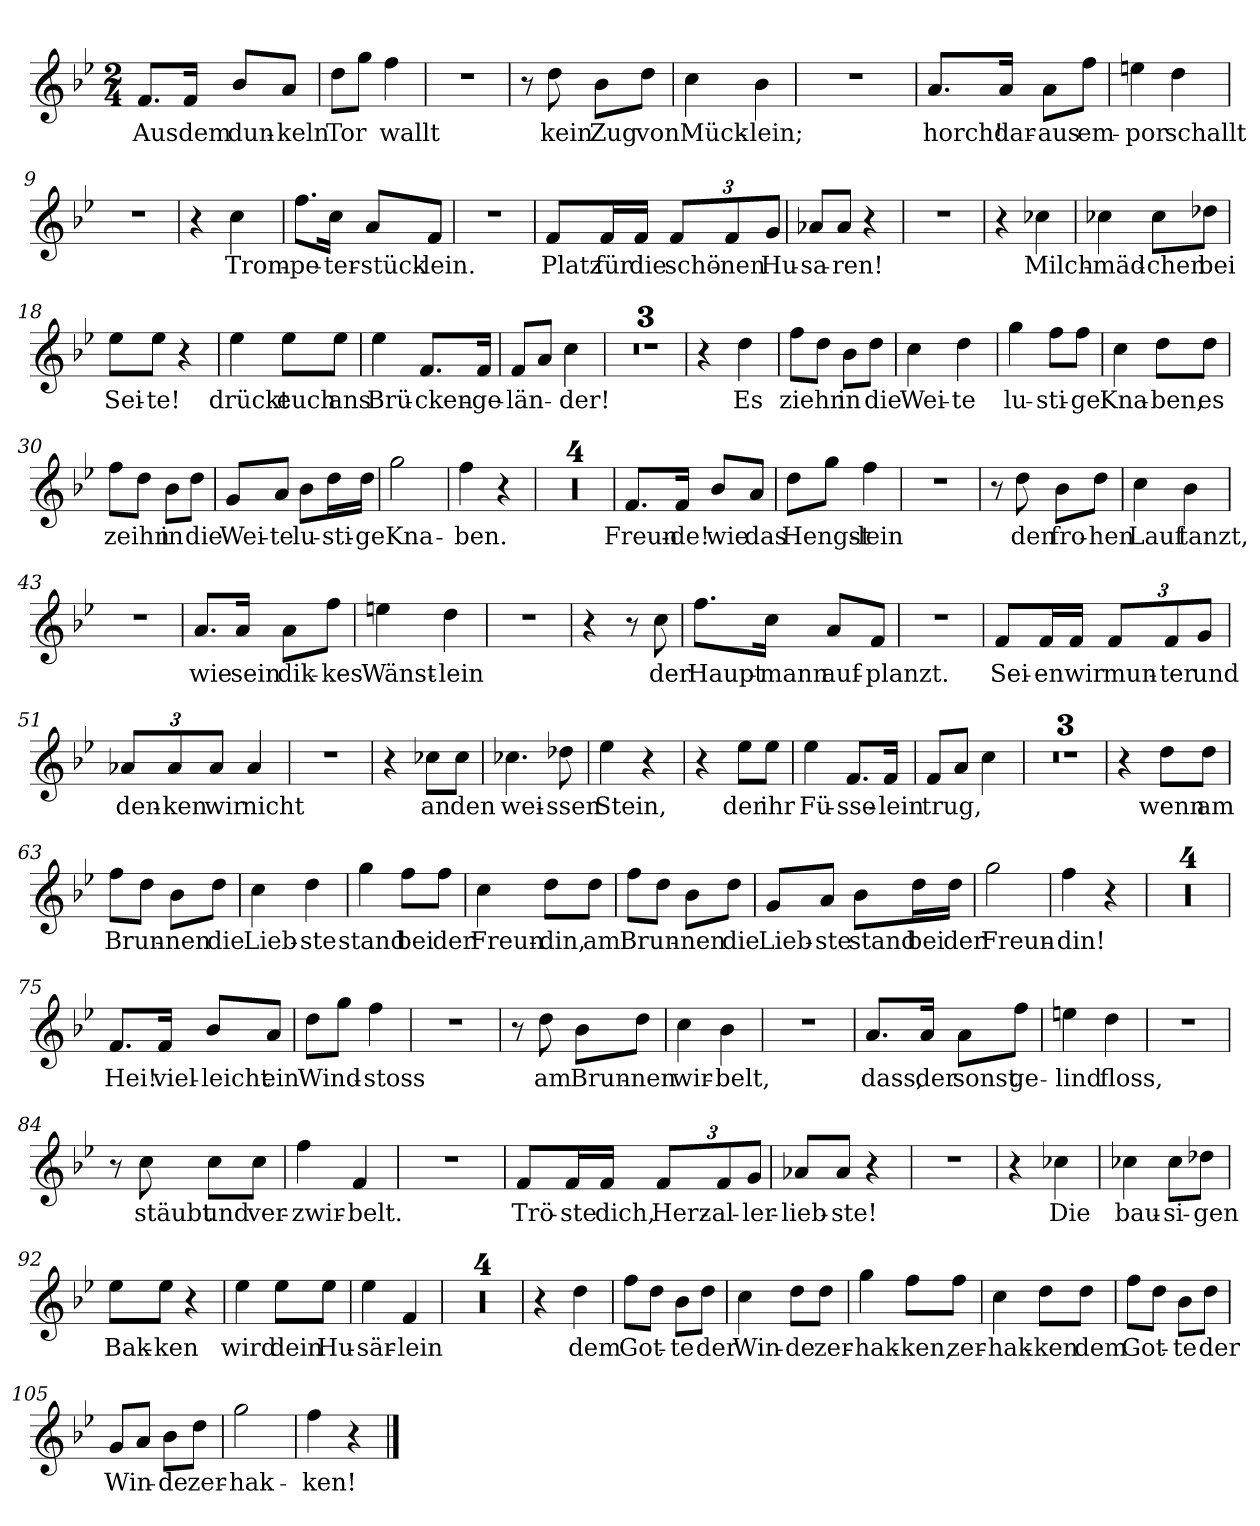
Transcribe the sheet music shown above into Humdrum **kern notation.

**kern	**text
*part1	*part1
*staff1	*staff1
*clefG2	*
*k[b-e-]	*
*M2/4	*
=1	=1
!	!LO:LY:b
8.f/L	Aus
!	!LO:LY:b
16f/Jk	dem
!	!LO:LY:b
8b-/L	dun-
!	!LO:LY:b
8a/J	-keln
=2	=2
!	!LO:LY:b
8dd\L	Tor
8gg\J	.
!	!LO:LY:b
4ff\	wallt
=3	=3
2r	.
=4	=4
8r	.
!	!LO:LY:b
8dd\	kein
!	!LO:LY:b
8b-\L	Zug
!	!LO:LY:b
8dd\J	von
=5	=5
!	!LO:LY:b
4cc\	Mück-
!	!LO:LY:b
4b-\	lein;
=6	=6
2r	.
=7	=7
!	!LO:LY:b
8.a/L	horch!
!	!LO:LY:b
16a/Jk	dar-
!	!LO:LY:b
8a\L	-aus
!	!LO:LY:b
8ff\J	em-
=8	=8
!	!LO:LY:b
4een\	-por
!	!LO:LY:b
4dd\	schallt
=9	=9
2r	.
!!LO:LB:g=z
=10	=10
4r	.
!	!LO:LY:b
4cc\	Trom-
=11	=11
!	!LO:LY:b
8.ff\L	-pe-
!	!LO:LY:b
16cc\Jk	-ter-
!	!LO:LY:b
8a/L	-stück-
!	!LO:LY:b
8f/J	-lein.
=12	=12
2r	.
=13	=13
!	!LO:LY:b
8f/L	Platz
!	!LO:LY:b
16f/L	für
!	!LO:LY:b
16f/JJ	die
!	!LO:LY:b
12f/L	schö-
!	!LO:LY:b
12f/	-nen
!	!LO:LY:b
12g/J	Hu-
=14	=14
!	!LO:LY:b
8a-X/L	-sa-
!	!LO:LY:b
8a-/J	ren!
4r	.
=15	=15
2r	.
=16	=16
4r	.
!	!LO:LY:b
4cc-X\	Milch-
=17	=17
!	!LO:LY:b
4cc-X\	-mäd-
!	!LO:LY:b
8cc-\L	-chen
!	!LO:LY:b
8dd-X\J	bei
=18	=18
!	!LO:LY:b
8ee-\L	Sei-
!	!LO:LY:b
8ee-\J	-te!
4r	.
!!LO:LB:g=z
=19	=19
!	!LO:LY:b
4ee-\	drückt
!	!LO:LY:b
8ee-\L	euch
!	!LO:LY:b
8ee-\J	ans
=20	=20
!	!LO:LY:b
4ee-\	Brü-
!	!LO:LY:b
8.f/L	-cken-
!	!LO:LY:b
16f/Jk	-ge-
=21	=21
!	!LO:LY:b
8f/L	-län-
8a/J	.
!	!LO:LY:b
4cc\	-der!
=22	=22
2r	.
=23	=23
2r	.
=24	=24
2r	.
=25	=25
4r	.
!	!LO:LY:b
4dd\	Es
=26	=26
!	!LO:LY:b
8ff\L	ziehn
8dd\J	.
!	!LO:LY:b
8b-\L	in
!	!LO:LY:b
8dd\J	die
=27	=27
!	!LO:LY:b
4cc\	Wei-
!	!LO:LY:b
4dd\	-te
=28	=28
!	!LO:LY:b
4gg\	lu-
!	!LO:LY:b
8ff\L	-sti-
!	!LO:LY:b
8ff\J	-ge
=29	=29
!	!LO:LY:b
4cc\	Kna-
!	!LO:LY:b
8dd\L	-ben,
!	!LO:LY:b
8dd\J	es
!!LO:LB:g=z
=30	=30
!	!LO:LY:b
8ff\L	zeihn
8dd\J	.
!	!LO:LY:b
8b-\L	in
!	!LO:LY:b
8dd\J	die
=31	=31
!	!LO:LY:b
8g/L	Wei-
!	!LO:LY:b
8a/J	-te
!	!LO:LY:b
8b-\L	lu-
!	!LO:LY:b
16dd\L	-sti-
!	!LO:LY:b
16dd\JJ	-ge
=32	=32
!	!LO:LY:b
2gg\	Kna-
=33	=33
!	!LO:LY:b
4ff\	-ben.
4r	.
=34	=34
2r	.
=35	=35
2r	.
=36	=36
2r	.
=37	=37
2r	.
=38	=38
!	!LO:LY:b
8.f/L	Freun-
!	!LO:LY:b
16f/Jk	-de!
!	!LO:LY:b
8b-/L	wie
!	!LO:LY:b
8a/J	das
=39	=39
!	!LO:LY:b
8dd\L	Hengst-
8gg\J	.
!	!LO:LY:b
4ff\	-lein
=40	=40
2r	.
!!LO:LB:g=z
=41	=41
8r	.
!	!LO:LY:b
8dd\	den
!	!LO:LY:b
8b-\L	fro-
!	!LO:LY:b
8dd\J	-hen
=42	=42
!	!LO:LY:b
4cc\	Lauf
!	!LO:LY:b
4b-\	tanzt,
=43	=43
2r	.
=44	=44
!	!LO:LY:b
8.a/L	wie
!	!LO:LY:b
16a/Jk	sein
!	!LO:LY:b
8a\L	dik-
!	!LO:LY:b
8ff\J	-kes
=45	=45
!	!LO:LY:b
4een\	Wänst-
!	!LO:LY:b
4dd\	-lein
=46	=46
2r	.
=47	=47
4r	.
8r	.
!	!LO:LY:b
8cc\	der
=48	=48
!	!LO:LY:b
8.ff\L	Haupt-
!	!LO:LY:b
16cc\Jk	-mann
!	!LO:LY:b
8a/L	auf-
!	!LO:LY:b
8f/J	-planzt.
=49	=49
2r	.
!!LO:LB:g=z
=50	=50
!	!LO:LY:b
8f/L	Sei-
!	!LO:LY:b
16f/L	-en
!	!LO:LY:b
16f/JJ	wir
!	!LO:LY:b
12f/L	mun-
!	!LO:LY:b
12f/	-ter
!	!LO:LY:b
12g/J	und
=51	=51
!	!LO:LY:b
12a-X/L	den-
!	!LO:LY:b
12a-/	-ken
!	!LO:LY:b
12a-/J	wir
!	!LO:LY:b
4a-/	nicht
=52	=52
2r	.
=53	=53
4r	.
!	!LO:LY:b
8cc-X\L	an
!	!LO:LY:b
8cc-\J	den
=54	=54
!	!LO:LY:b
4.cc-X\	wei-
!	!LO:LY:b
8dd-X\	-ssen
=55	=55
!	!LO:LY:b
4ee-\	Stein,
4r	.
=56	=56
4r	.
!	!LO:LY:b
8ee-\L	der
!	!LO:LY:b
8ee-\J	ihr
=57	=57
!	!LO:LY:b
4ee-\	Fü-
!	!LO:LY:b
8.f/L	-sse-
!	!LO:LY:b
16f/Jk	-lein
=58	=58
!	!LO:LY:b
8f/L	trug,
8a/J	.
4cc\	.
=59	=59
2r	.
!!LO:LB:g=z
=60	=60
2r	.
=61	=61
2r	.
=62	=62
4r	.
!	!LO:LY:b
8dd\L	wenn
!	!LO:LY:b
8dd\J	am
=63	=63
!	!LO:LY:b
8ff\L	Brun-
8dd\J	.
!	!LO:LY:b
8b-\L	-nen
!	!LO:LY:b
8dd\J	die
=64	=64
!	!LO:LY:b
4cc\	Lieb-
!	!LO:LY:b
4dd\	-ste
=65	=65
!	!LO:LY:b
4gg\	stand
!	!LO:LY:b
8ff\L	bei
!	!LO:LY:b
8ff\J	der
=66	=66
!	!LO:LY:b
4cc\	Freun-
!	!LO:LY:b
8dd\L	-din,
!	!LO:LY:b
8dd\J	am
=67	=67
!	!LO:LY:b
8ff\L	Brun-
8dd\J	.
!	!LO:LY:b
8b-\L	-nen
!	!LO:LY:b
8dd\J	die
=68	=68
!	!LO:LY:b
8g/L	Lieb-
!	!LO:LY:b
8a/J	-ste
!	!LO:LY:b
8b-\L	stand
!	!LO:LY:b
16dd\L	bei
!	!LO:LY:b
16dd\JJ	der
!!LO:LB:g=z
=69	=69
!	!LO:LY:b
2gg\	Freun-
=70	=70
!	!LO:LY:b
4ff\	-din!
4r	.
=71	=71
2r	.
=72	=72
2r	.
=73	=73
2r	.
=74	=74
2r	.
=75	=75
!	!LO:LY:b
8.f/L	Hei!
!	!LO:LY:b
16f/Jk	viel-
!	!LO:LY:b
8b-/L	-leicht
!	!LO:LY:b
8a/J	ein
=76	=76
!	!LO:LY:b
8dd\L	Wind-
8gg\J	.
!	!LO:LY:b
4ff\	-stoss
=77	=77
2r	.
=78	=78
8r	.
!	!LO:LY:b
8dd\	am
!	!LO:LY:b
8b-\L	Brun-
!	!LO:LY:b
8dd\J	-nen
=79	=79
!	!LO:LY:b
4cc\	wir-
!	!LO:LY:b
4b-\	-belt,
=80	=80
2r	.
!!LO:LB:g=z
=81	=81
!	!LO:LY:b
8.a/L	dass,
!	!LO:LY:b
16a/Jk	der
!	!LO:LY:b
8a\L	sonst
!	!LO:LY:b
8ff\J	ge-
=82	=82
!	!LO:LY:b
4een\	-lind
!	!LO:LY:b
4dd\	floss,
=83	=83
2r	.
=84	=84
8r	.
!	!LO:LY:b
8cc\	stäubt
!	!LO:LY:b
8cc\L	und
!	!LO:LY:b
8cc\J	ver-
=85	=85
!	!LO:LY:b
4ff\	-zwir-
!	!LO:LY:b
4f/	-belt.
=86	=86
2r	.
=87	=87
!	!LO:LY:b
8f/L	Trö-
!	!LO:LY:b
16f/L	-ste
!	!LO:LY:b
16f/JJ	dich,
!	!LO:LY:b
12f/L	Herz-
!	!LO:LY:b
12f/	-al-
!	!LO:LY:b
12g/J	-ler-
=88	=88
!	!LO:LY:b
8a-X/L	-lieb-
!	!LO:LY:b
8a-/J	-ste!
4r	.
=89	=89
2r	.
=90	=90
4r	.
!	!LO:LY:b
4cc-X\	Die
!!LO:LB:g=z
=91	=91
!	!LO:LY:b
4cc-X\	bau-
!	!LO:LY:b
8cc-\L	-si-
!	!LO:LY:b
8dd-X\J	-gen
=92	=92
!	!LO:LY:b
8ee-\L	Bak-
!	!LO:LY:b
8ee-\J	-ken
4r	.
=93	=93
!	!LO:LY:b
4ee-\	wird
!	!LO:LY:b
8ee-\L	dein
!	!LO:LY:b
8ee-\J	Hu-
=94	=94
!	!LO:LY:b
4ee-\	-sär-
!	!LO:LY:b
4f/	lein
=95	=95
2r	.
=96	=96
2r	.
=97	=97
2r	.
=98	=98
2r	.
=99	=99
4r	.
!	!LO:LY:b
4dd\	dem
=100	=100
!	!LO:LY:b
8ff\L	Got-
8dd\J	.
!	!LO:LY:b
8b-\L	-te
!	!LO:LY:b
8dd\J	der
=101	=101
!	!LO:LY:b
4cc\	Win-
!	!LO:LY:b
8dd\L	-de
!	!LO:LY:b
8dd\J	zer-
!!LO:PB:g=z
=102	=102
!	!LO:LY:b
4gg\	-hak-
!	!LO:LY:b
8ff\L	-ken,
!	!LO:LY:b
8ff\J	zer-
=103	=103
!	!LO:LY:b
4cc\	-hak-
!	!LO:LY:b
8dd\L	-ken
!	!LO:LY:b
8dd\J	dem
=104	=104
!	!LO:LY:b
8ff\L	Got-
8dd\J	.
!	!LO:LY:b
8b-\L	-te
!	!LO:LY:b
8dd\J	der
=105	=105
!	!LO:LY:b
8g/L	Win-
8a/J	.
!	!LO:LY:b
8b-\L	-de
!	!LO:LY:b
8dd\J	zer-
=106	=106
!	!LO:LY:b
2gg\	-hak-
=107	=107
!	!LO:LY:b
4ff\	-ken!
4r	.
==	==
*-	*-
